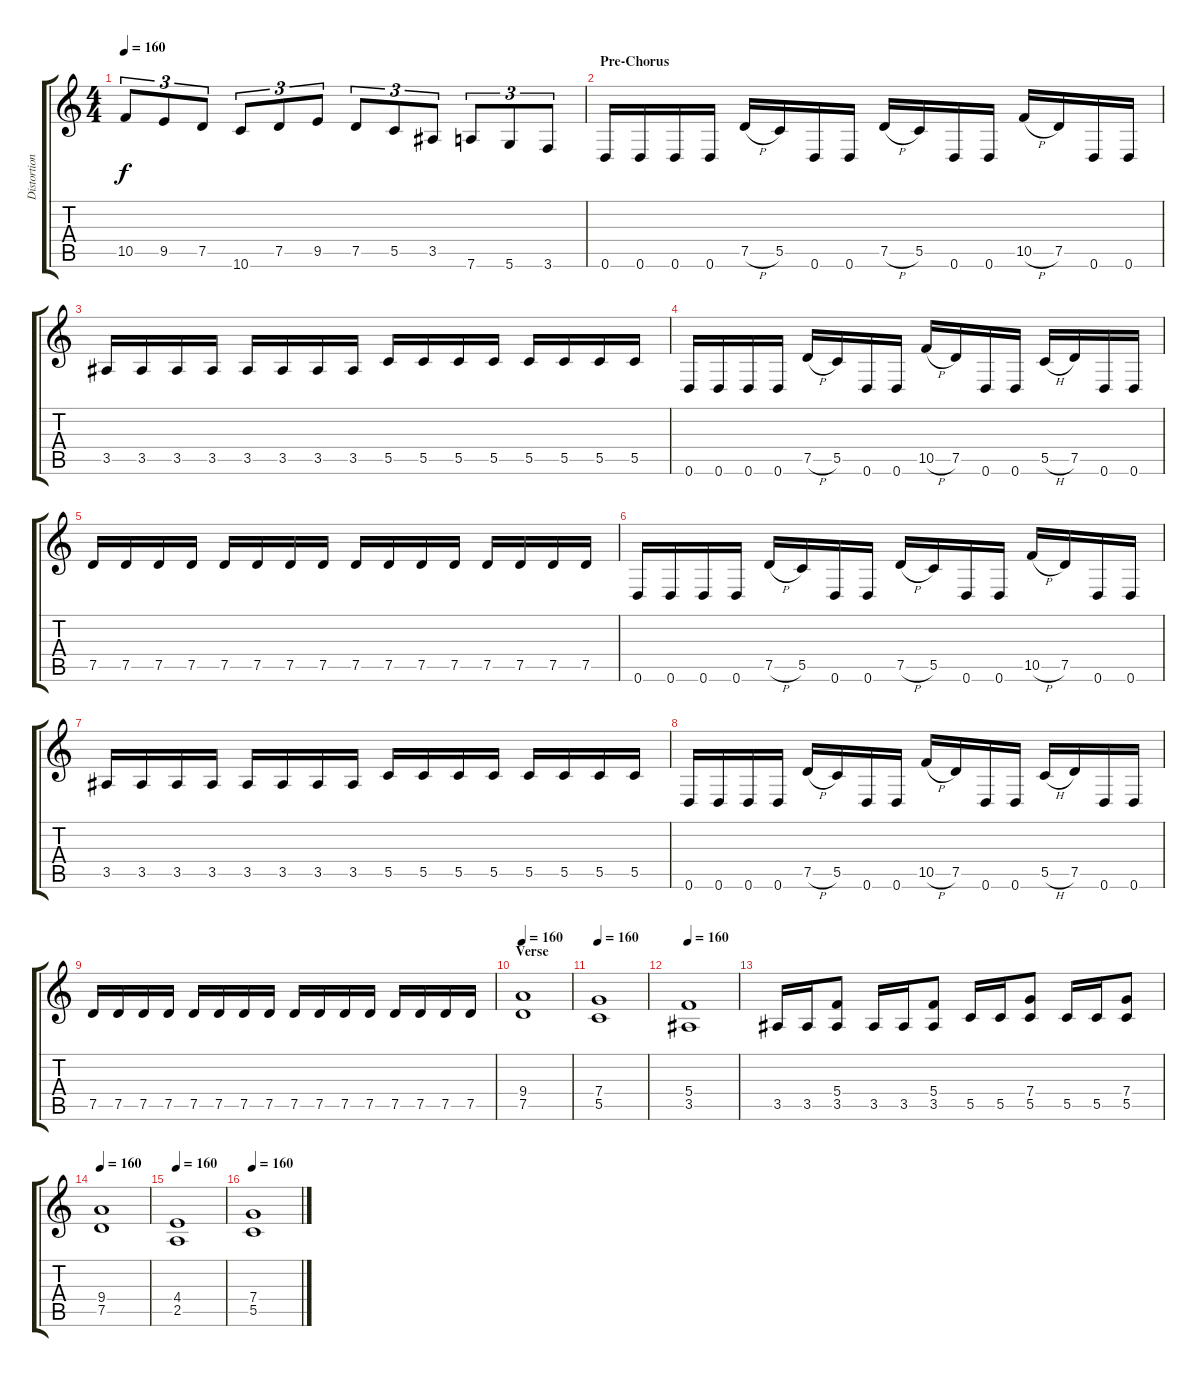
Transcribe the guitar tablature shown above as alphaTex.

\track ("Distortion Guitar I" "Distortion") {instrument distortionguitar}
\staff {score tabs}
\tuning (D4 A3 F3 C3 G2 D2) {hide}
\ts (4 4)
\tempo 160
\clef g2
\ks c
10.5.8{tu (3 2) dy f} 9.5.8{tu (3 2)} 7.5.8{tu (3 2)} 10.6.8{tu (3 2)} 7.5.8{tu (3 2)} 9.5.8{tu (3 2)} 7.5.8{tu (3 2)} 5.5.8{tu (3 2)} 3.5.8{tu (3 2)} 7.6.8{tu (3 2)} 5.6.8{tu (3 2)} 3.6.8{tu (3 2)} |
\section ("" "Pre-Chorus")
0.6.16 0.6.16 0.6.16 0.6.16 7.5{h}.16 5.5.16 0.6.16 0.6.16 7.5{h}.16 5.5.16 0.6.16 0.6.16 10.5{h}.16 7.5.16 0.6.16 0.6.16 |
3.5.16 3.5.16 3.5.16 3.5.16 3.5.16 3.5.16 3.5.16 3.5.16 5.5.16 5.5.16 5.5.16 5.5.16 5.5.16 5.5.16 5.5.16 5.5.16 |
0.6.16 0.6.16 0.6.16 0.6.16 7.5{h}.16 5.5.16 0.6.16 0.6.16 10.5{h}.16 7.5.16 0.6.16 0.6.16 5.5{h}.16 7.5.16 0.6.16 0.6.16 |
7.5.16 7.5.16 7.5.16 7.5.16 7.5.16 7.5.16 7.5.16 7.5.16 7.5.16 7.5.16 7.5.16 7.5.16 7.5.16 7.5.16 7.5.16 7.5.16 |
0.6.16 0.6.16 0.6.16 0.6.16 7.5{h}.16 5.5.16 0.6.16 0.6.16 7.5{h}.16 5.5.16 0.6.16 0.6.16 10.5{h}.16 7.5.16 0.6.16 0.6.16 |
3.5.16 3.5.16 3.5.16 3.5.16 3.5.16 3.5.16 3.5.16 3.5.16 5.5.16 5.5.16 5.5.16 5.5.16 5.5.16 5.5.16 5.5.16 5.5.16 |
0.6.16 0.6.16 0.6.16 0.6.16 7.5{h}.16 5.5.16 0.6.16 0.6.16 10.5{h}.16 7.5.16 0.6.16 0.6.16 5.5{h}.16 7.5.16 0.6.16 0.6.16 |
7.5.16 7.5.16 7.5.16 7.5.16 7.5.16 7.5.16 7.5.16 7.5.16 7.5.16 7.5.16 7.5.16 7.5.16 7.5.16 7.5.16 7.5.16 7.5.16 |
\section ("" "Verse")
\tempo 160
(9.4 7.5).1 |
\tempo 160
(7.4 5.5).1 |
\tempo 160
(5.4 3.5).1 |
3.5.16 3.5.16 (5.4 3.5).8 3.5.16 3.5.16 (5.4 3.5).8 5.5.16 5.5.16 (7.4 5.5).8 5.5.16 5.5.16 (7.4 5.5).8 |
\tempo 160
(9.4 7.5).1 |
\tempo 160
(4.4 2.5).1 |
\tempo 160
(7.4 5.5).1
